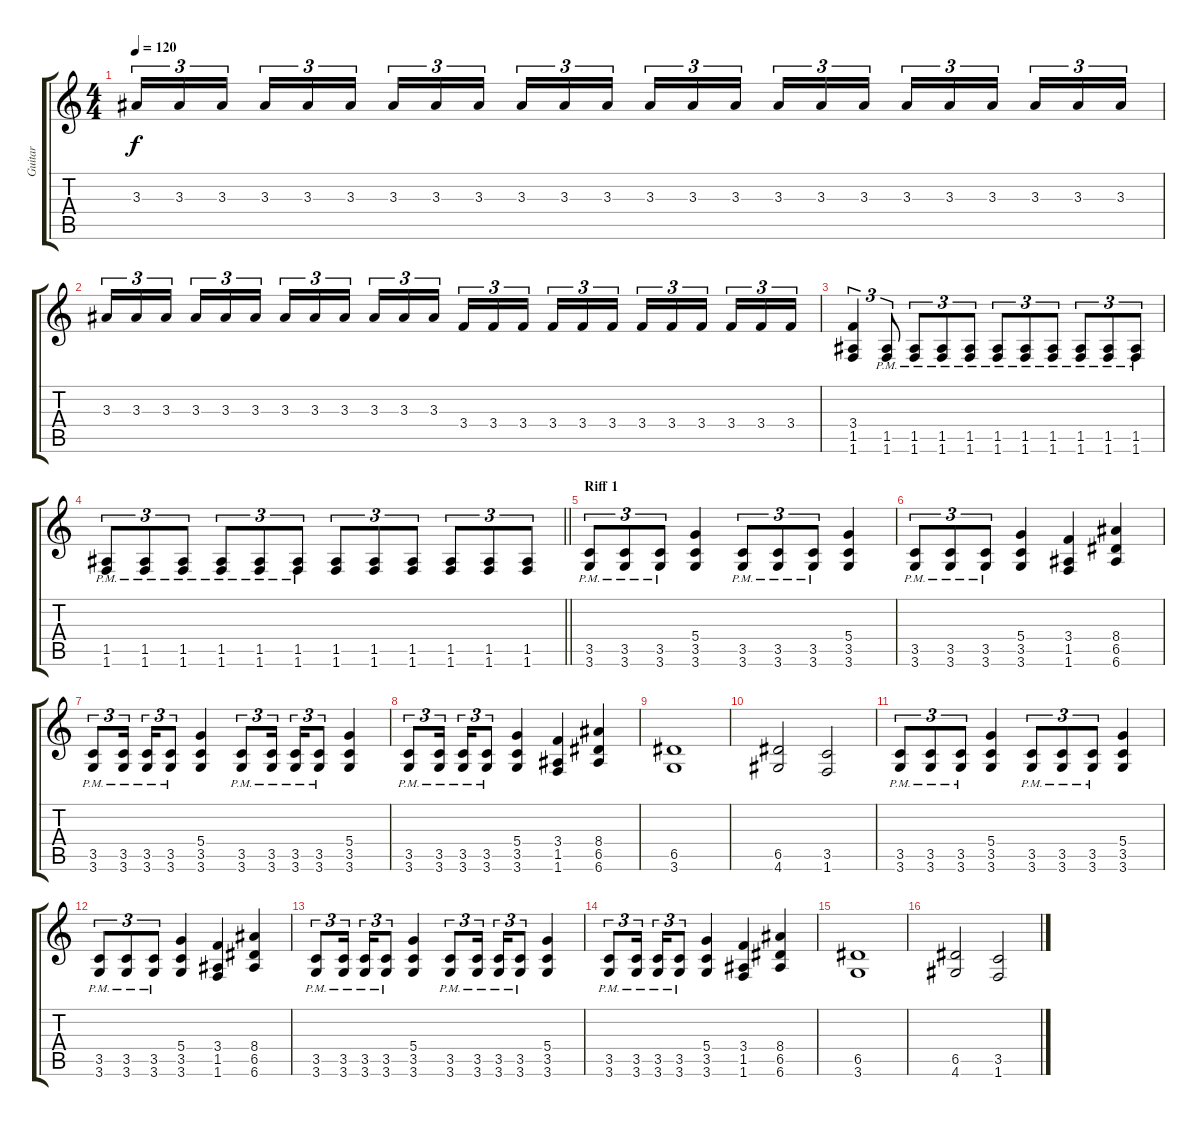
\track ("Guitar" "Guitar") {instrument distortionguitar}
\staff {score tabs}
\tuning (E4 B3 G3 D3 A2 E2) {hide}
\ts (4 4)
\tempo 120
\clef g2
\ks c
3.3.16{tu (3 2) dy f} 3.3.16{tu (3 2)} 3.3.16{tu (3 2) beam splitsecondary} 3.3.16{tu (3 2)} 3.3.16{tu (3 2)} 3.3.16{tu (3 2)} 3.3.16{tu (3 2)} 3.3.16{tu (3 2)} 3.3.16{tu (3 2) beam splitsecondary} 3.3.16{tu (3 2)} 3.3.16{tu (3 2)} 3.3.16{tu (3 2)} 3.3.16{tu (3 2)} 3.3.16{tu (3 2)} 3.3.16{tu (3 2) beam splitsecondary} 3.3.16{tu (3 2)} 3.3.16{tu (3 2)} 3.3.16{tu (3 2)} 3.3.16{tu (3 2)} 3.3.16{tu (3 2)} 3.3.16{tu (3 2) beam splitsecondary} 3.3.16{tu (3 2)} 3.3.16{tu (3 2)} 3.3.16{tu (3 2)} |
3.3.16{tu (3 2)} 3.3.16{tu (3 2)} 3.3.16{tu (3 2) beam splitsecondary} 3.3.16{tu (3 2)} 3.3.16{tu (3 2)} 3.3.16{tu (3 2)} 3.3.16{tu (3 2)} 3.3.16{tu (3 2)} 3.3.16{tu (3 2) beam splitsecondary} 3.3.16{tu (3 2)} 3.3.16{tu (3 2)} 3.3.16{tu (3 2)} 3.4.16{tu (3 2)} 3.4.16{tu (3 2)} 3.4.16{tu (3 2) beam splitsecondary} 3.4.16{tu (3 2)} 3.4.16{tu (3 2)} 3.4.16{tu (3 2)} 3.4.16{tu (3 2)} 3.4.16{tu (3 2)} 3.4.16{tu (3 2) beam splitsecondary} 3.4.16{tu (3 2)} 3.4.16{tu (3 2)} 3.4.16{tu (3 2)} |
(3.4 1.5 1.6).4{tu (3 2)} (1.5{pm} 1.6{pm}).8{tu (3 2)} (1.5{pm} 1.6{pm}).8{tu (3 2)} (1.5{pm} 1.6{pm}).8{tu (3 2)} (1.5{pm} 1.6{pm}).8{tu (3 2)} (1.5{pm} 1.6{pm}).8{tu (3 2)} (1.5{pm} 1.6{pm}).8{tu (3 2)} (1.5{pm} 1.6{pm}).8{tu (3 2)} (1.5{pm} 1.6{pm}).8{tu (3 2)} (1.5{pm} 1.6{pm}).8{tu (3 2)} (1.5{pm} 1.6{pm}).8{tu (3 2)} |
\barLineRight lightlight
(1.5{pm} 1.6{pm}).8{tu (3 2)} (1.5{pm} 1.6{pm}).8{tu (3 2)} (1.5{pm} 1.6{pm}).8{tu (3 2)} (1.5{pm} 1.6{pm}).8{tu (3 2)} (1.5{pm} 1.6{pm}).8{tu (3 2)} (1.5{pm} 1.6{pm}).8{tu (3 2)} (1.5 1.6).8{tu (3 2)} (1.5 1.6).8{tu (3 2)} (1.5 1.6).8{tu (3 2)} (1.5 1.6).8{tu (3 2)} (1.5 1.6).8{tu (3 2)} (1.5 1.6).8{tu (3 2)} |
\section ("" "Riff 1")
(3.5{pm} 3.6{pm}).8{tu (3 2)} (3.5{pm} 3.6{pm}).8{tu (3 2)} (3.5{pm} 3.6{pm}).8{tu (3 2)} (5.4 3.5 3.6).4 (3.5{pm} 3.6{pm}).8{tu (3 2)} (3.5{pm} 3.6{pm}).8{tu (3 2)} (3.5{pm} 3.6{pm}).8{tu (3 2)} (5.4 3.5 3.6).4 |
(3.5{pm} 3.6{pm}).8{tu (3 2)} (3.5{pm} 3.6{pm}).8{tu (3 2)} (3.5{pm} 3.6{pm}).8{tu (3 2)} (5.4 3.5 3.6).4 (3.4 1.5 1.6).4 (8.4 6.5 6.6).4 |
(3.5{pm} 3.6{pm}).8{tu (3 2)} (3.5{pm} 3.6{pm}).16{tu (3 2) beam splitsecondary} (3.5{pm} 3.6{pm}).16{tu (3 2)} (3.5{pm} 3.6{pm}).8{tu (3 2)} (5.4 3.5 3.6).4 (3.5{pm} 3.6{pm}).8{tu (3 2)} (3.5{pm} 3.6{pm}).16{tu (3 2) beam splitsecondary} (3.5{pm} 3.6{pm}).16{tu (3 2)} (3.5{pm} 3.6{pm}).8{tu (3 2)} (5.4 3.5 3.6).4 |
(3.5{pm} 3.6{pm}).8{tu (3 2)} (3.5{pm} 3.6{pm}).16{tu (3 2) beam splitsecondary} (3.5{pm} 3.6{pm}).16{tu (3 2)} (3.5{pm} 3.6{pm}).8{tu (3 2)} (5.4 3.5 3.6).4 (3.4 1.5 1.6).4 (8.4 6.5 6.6).4 |
(6.5 3.6).1 |
(6.5 4.6).2 (3.5 1.6).2 |
(3.5{pm} 3.6{pm}).8{tu (3 2)} (3.5{pm} 3.6{pm}).8{tu (3 2)} (3.5{pm} 3.6{pm}).8{tu (3 2)} (5.4 3.5 3.6).4 (3.5{pm} 3.6{pm}).8{tu (3 2)} (3.5{pm} 3.6{pm}).8{tu (3 2)} (3.5{pm} 3.6{pm}).8{tu (3 2)} (5.4 3.5 3.6).4 |
(3.5{pm} 3.6{pm}).8{tu (3 2)} (3.5{pm} 3.6{pm}).8{tu (3 2)} (3.5{pm} 3.6{pm}).8{tu (3 2)} (5.4 3.5 3.6).4 (3.4 1.5 1.6).4 (8.4 6.5 6.6).4 |
(3.5{pm} 3.6{pm}).8{tu (3 2)} (3.5{pm} 3.6{pm}).16{tu (3 2) beam splitsecondary} (3.5{pm} 3.6{pm}).16{tu (3 2)} (3.5{pm} 3.6{pm}).8{tu (3 2)} (5.4 3.5 3.6).4 (3.5{pm} 3.6{pm}).8{tu (3 2)} (3.5{pm} 3.6{pm}).16{tu (3 2) beam splitsecondary} (3.5{pm} 3.6{pm}).16{tu (3 2)} (3.5{pm} 3.6{pm}).8{tu (3 2)} (5.4 3.5 3.6).4 |
(3.5{pm} 3.6{pm}).8{tu (3 2)} (3.5{pm} 3.6{pm}).16{tu (3 2) beam splitsecondary} (3.5{pm} 3.6{pm}).16{tu (3 2)} (3.5{pm} 3.6{pm}).8{tu (3 2)} (5.4 3.5 3.6).4 (3.4 1.5 1.6).4 (8.4 6.5 6.6).4 |
(6.5 3.6).1 |
(6.5 4.6).2 (3.5 1.6).2
